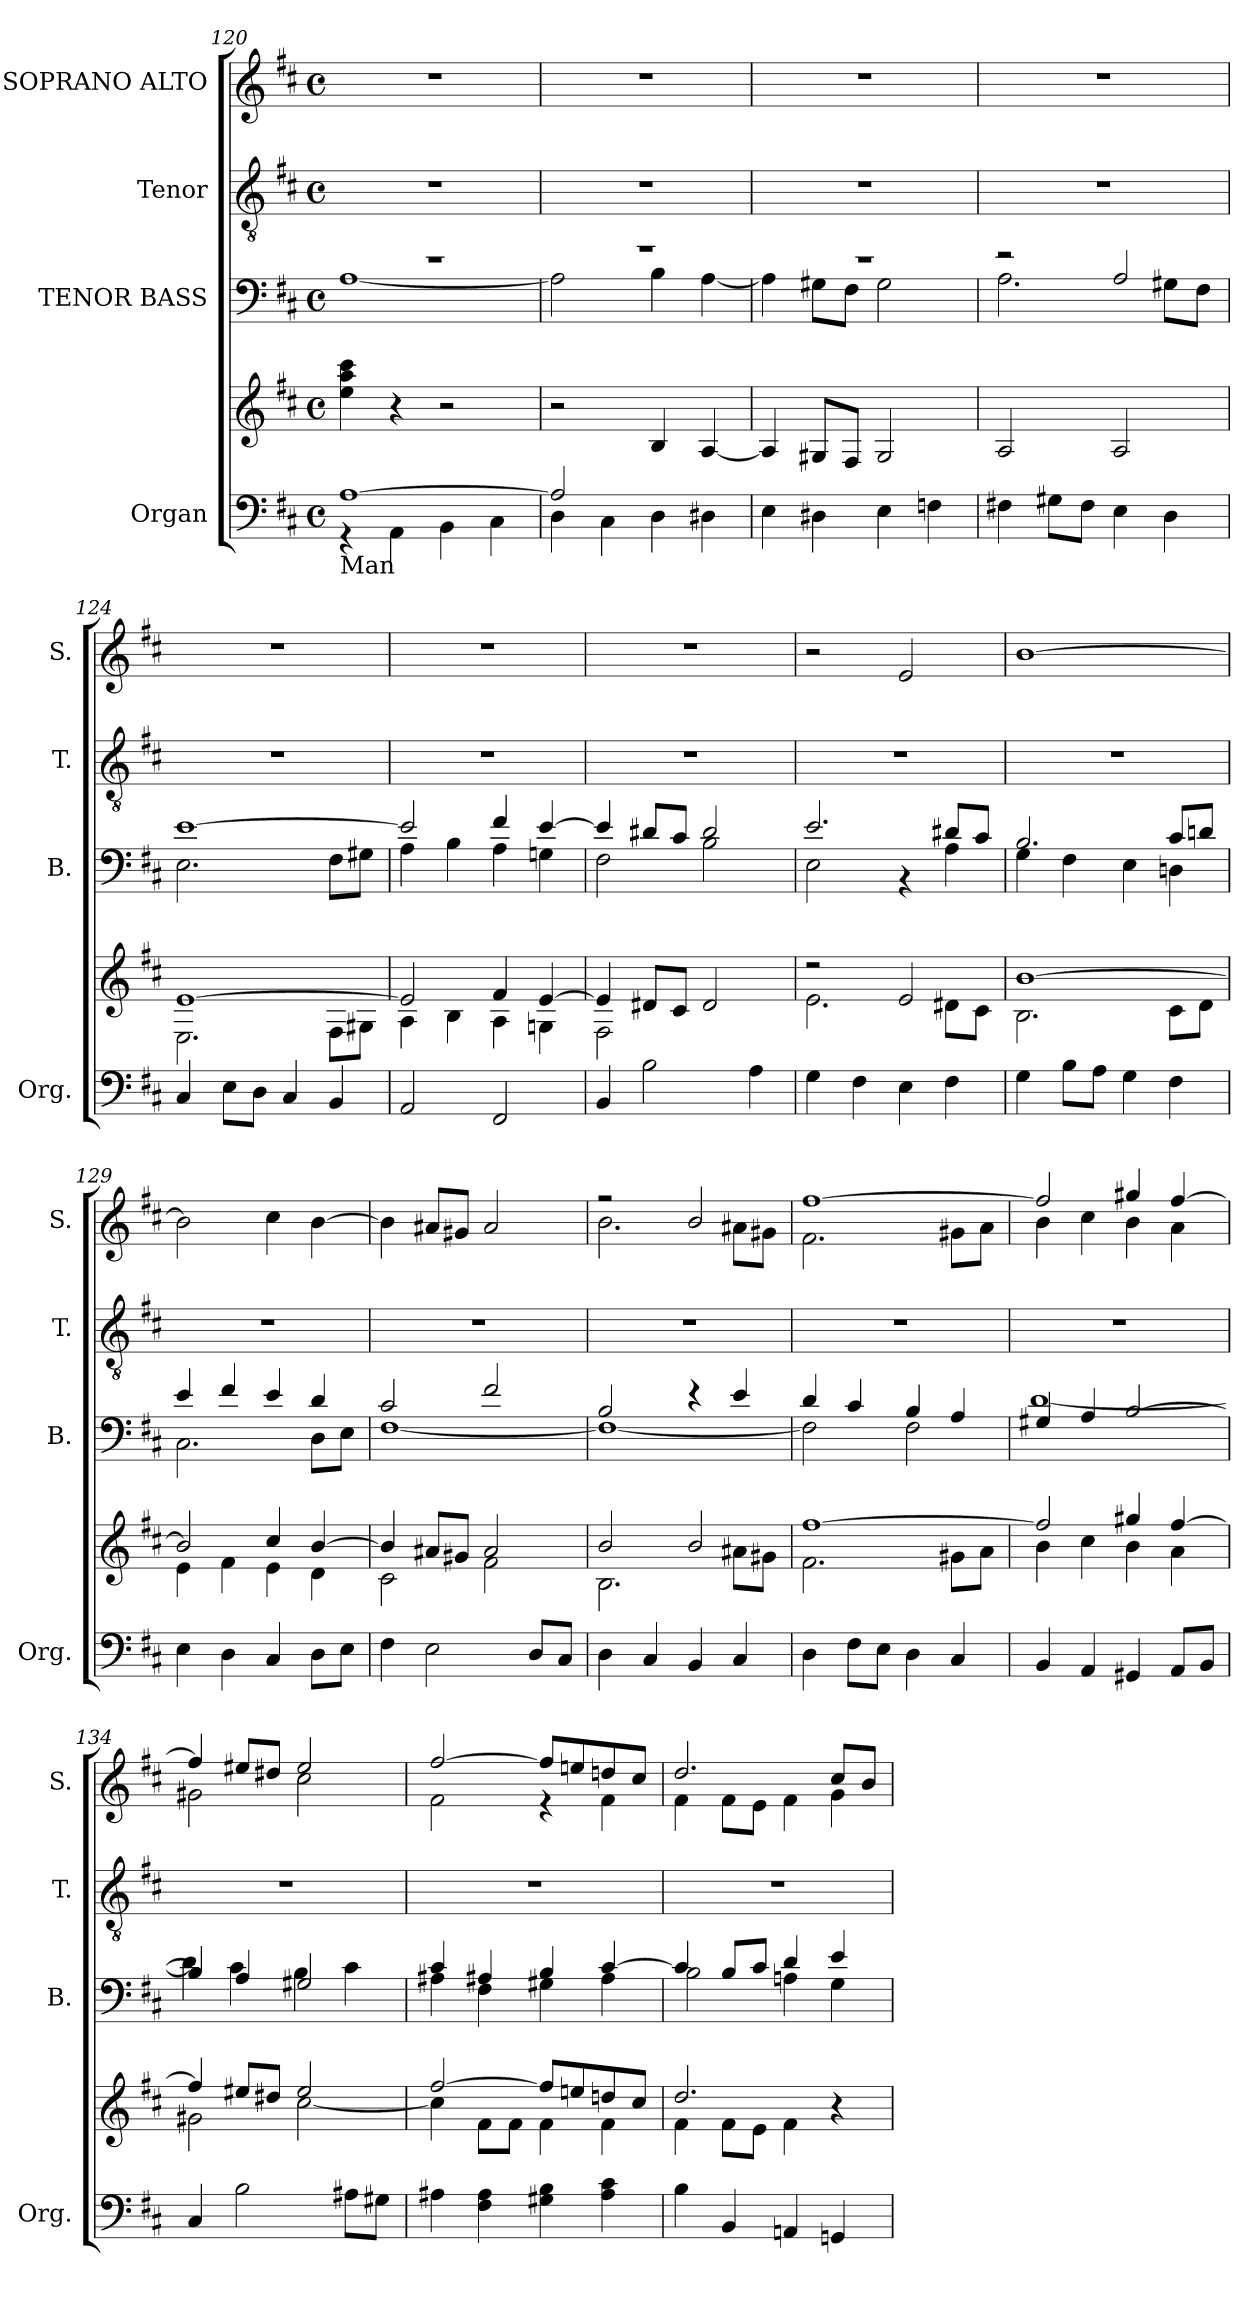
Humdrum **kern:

**kern	**kern	**kern	**kern	**kern
*part4	*part4	*part3	*part2	*part1
*staff5	*staff4	*staff3	*staff2	*staff1
*I"Organ	*	*I"TENOR BASS	*I"Tenor	*I"SOPRANO ALTO
*I'Org.	*	*I'B.	*I'T.	*I'S.
*clefF4	*clefG2	*clefF4	*clefGv2	*clefG2
*	*	*	*ITrd7c12	*
*k[f#c#]	*k[f#c#]	*k[f#c#]	*k[f#c#]	*k[f#c#]
*D:	*D:	*D:	*D:	*D:
*M4/4	*M4/4	*M4/4	*M4/4	*M4/4
*met(c)	*met(c)	*met(c)	*met(c)	*met(c)
=120	=120	=120	=120	=120
*^	*	*^	*	*
!LO:TX:b:t=Man	!	!	!	!	!	!
[1Ai	4r	4eei\ 4aai 4ccc#i	1r	[1Ai	1r	1r
.	4AAi\	4r	.	.	.	.
.	4BBi\	2r	.	.	.	.
.	4C#i\	.	.	.	.	.
=121	=121	=121	=121	=121	=121	=121
2Ai/]	4Di\	2r	1r	2Ai\]	1r	1r
.	4C#i\	.	.	.	.	.
4ryy	4Di\	4Bi/	.	4Bi\	.	.
4ryy	4D#Xi\	[4Ai/	.	[4Ai\	.	.
*v	*v	*	*	*	*	*
=122	=122	=122	=122	=122	=122
4Ei\	4Ai/]	1r	4Ai\]	1r	1r
4D#Xi\	8G#Xi/L	.	8G#Xi\L	.	.
.	8F#i/J	.	8F#i\J	.	.
4Ei\	2G#i/	.	2G#i\	.	.
4Fni\	.	.	.	.	.
=123	=123	=123	=123	=123	=123
4F#Xi\	2Ai/	2r	2.Ai\	1r	1r
8G#Xi\L	.	.	.	.	.
8F#i\J	.	.	.	.	.
4Ei\	2Ai/	2Ai/	.	.	.
4Di\	.	.	8G#Xi\L	.	.
.	.	.	8F#i\J	.	.
=124	=124	=124	=124	=124	=124
*	*^	*	*	*	*
4C#i/	[1ei	2.Ei\	[1ei	2.Ei\	1r	1r
8Ei\L	.	.	.	.	.	.
8Di\J	.	.	.	.	.	.
4C#i/	.	.	.	.	.	.
4BBi/	.	8F#i\L	.	8F#i\L	.	.
.	.	8G#Xi\J	.	8G#Xi\J	.	.
=125	=125	=125	=125	=125	=125	=125
2AAi/	2ei/]	4Ai\	2ei/]	4Ai\	1r	1r
.	.	4Bi\	.	4Bi\	.	.
2FF#i/	4f#i/	4Ai\	4f#i/	4Ai\	.	.
.	[4ei/	4Gni\	[4ei/	4Gni\	.	.
!!LO:PB:g=z
=126	=126	=126	=126	=126	=126	=126
4BBi/	4ei/]	2F#i\	4ei/]	2F#i\	1r	1r
2Bi\	8d#Xi/L	.	8d#Xi/L	.	.	.
.	8c#i/J	.	8c#i/J	.	.	.
.	2d#i/	2ryy	2d#i/	2Bi\	.	.
4Ai\	.	.	.	.	.	.
=127	=127	=127	=127	=127	=127	=127
4Gi\	2r	2.ei\	2.ei/	2Ei\	1r	2r
4F#i\	.	.	.	.	.	.
4Ei\	2ei/	.	.	4r	.	2ei/
4F#i\	.	8d#Xi\L	8d#Xi/L	4Ai\	.	.
.	.	8c#i\J	8c#i/J	.	.	.
=128	=128	=128	=128	=128	=128	=128
4Gi\	[1bi	2.Bi\	2.Bi/	4Gi\	1r	[1bi
8Bi\L	.	.	.	4F#i\	.	.
8Ai\J	.	.	.	.	.	.
4Gi\	.	.	.	4Ei\	.	.
4F#i\	.	8c#i\L	8c#i/L	4Dni\	.	.
.	.	8di\J	8dni/J	.	.	.
=129	=129	=129	=129	=129	=129	=129
4Ei\	2bi/]	4ei\	4ei/	2.C#i\	1r	2bi\]
4Di\	.	4f#i\	4f#i/	.	.	.
4C#i/	4cc#i/	4ei\	4ei/	.	.	4cc#i\
8Di\L	[4bi/	4di\	4di/	8Di\L	.	[4bi\
8Ei\J	.	.	.	8Ei\J	.	.
=130	=130	=130	=130	=130	=130	=130
4F#i\	4bi/]	2c#i\	2c#i/	[1F#i	1r	4bi\]
2Ei\	8a#Xi/L	.	.	.	.	8a#Xi/L
.	8g#Xi/J	.	.	.	.	8g#Xi/J
.	2a#i/	2f#i\	2f#i/	.	.	2a#i/
8Di/L	.	.	.	.	.	.
8C#i/J	.	.	.	.	.	.
=131	=131	=131	=131	=131	=131	=131
*	*	*	*	*	*	*^
4Di\	2bi/	2.Bi\	2Bi/	1F#i_	1r	2r	2.bi\
4C#i/	.	.	.	.	.	.	.
4BBi/	2bi/	.	4r	.	.	2bi/	.
4C#i/	.	8a#Xi\L	4ei/	.	.	.	8a#Xi\L
.	.	8g#Xi\J	.	.	.	.	8g#Xi\J
!!LO:LB:g=z	!!
=132	=132	=132	=132	=132	=132	=132	=132
4Di\	[1ff#i	2.f#i\	4di/	2F#i\]	1r	[1ff#i	2.f#i\
8F#i\L	.	.	4c#i/	.	.	.	.
8Ei\J	.	.	.	.	.	.	.
4Di\	.	.	4Bi/	2F#i\	.	.	.
4C#i/	.	8g#Xi\L	4Ai/	.	.	.	8g#Xi\L
.	.	8ai\J	.	.	.	.	8ai\J
=133	=133	=133	=133	=133	=133	=133	=133
4BBi/	2ff#i/]	4bi\	4G#Xi/	[1di	1r	2ff#i/]	4bi\
4AAi/	.	4cc#i\	4Ai/	.	.	.	4cc#i\
4GG#Xi/	4gg#Xi/	4bi\	[2Bi/	.	.	4gg#Xi/	4bi\
8AAi/L	[4ff#i/	4ai\	.	.	.	[4ff#i/	4ai\
8BBi/J	.	.	.	.	.	.	.
=134	=134	=134	=134	=134	=134	=134	=134
4C#i/	4ff#i/]	2g#Xi\	4Bi/]	4di\]	1r	4ff#i/]	2g#Xi\
2Bi\	8ee#Xi/L	.	4Ai/	4c#i\	.	8ee#Xi/L	.
.	8dd#Xi/J	.	.	.	.	8dd#Xi/J	.
.	2ee#i/	[2cc#i\	2G#Xi/	4Bi\	.	2ee#i/	2cc#i\
8A#Xi\L	.	.	.	4c#i\	.	.	.
8G#Xi\J	.	.	.	.	.	.	.
=135	=135	=135	=135	=135	=135	=135	=135
4A#Xi\	[2ff#i/	4cc#i\]	4c#i/	4A#Xi\	1r	[2ff#i/	2f#i\
4F#i\ 4A#i	.	8f#i\L	4A#Xi/	4F#i\	.	.	.
.	.	8f#i\J	.	.	.	.	.
4G#Xi\ 4Bi	8ff#i/L]	4f#i\	4Bi/	4G#Xi\	.	8ff#i/L]	4r
.	8eeni/	.	.	.	.	8eeni/	.
4A#i\ 4c#i	8ddni/	4f#i\	[4c#i/	4A#i\	.	8ddni/	4f#i\
.	8cc#i/J	.	.	.	.	8cc#i/J	.
=136	=136	=136	=136	=136	=136	=136	=136
4Bi\	2.ddi/	4f#i\	4c#i/]	2Bi\	1r	2.ddi/	4f#i\
4BBi/	.	8f#i\L	8Bi/L	.	.	.	8f#i\L
.	.	8ei\J	8c#i/J	.	.	.	8ei\J
4AAni/	.	4f#i\	4di/	4Ani\	.	.	4f#i\
4GGni/	4r	4ryy	4ei/	4Gi\	.	8cc#i/L	4gi\
.	.	.	.	.	.	8bi/J	.
*	*v	*v	*	*	*	*v	*v
*	*	*v	*v	*	*
=	=	=	=	=
*-	*-	*-	*-	*-
